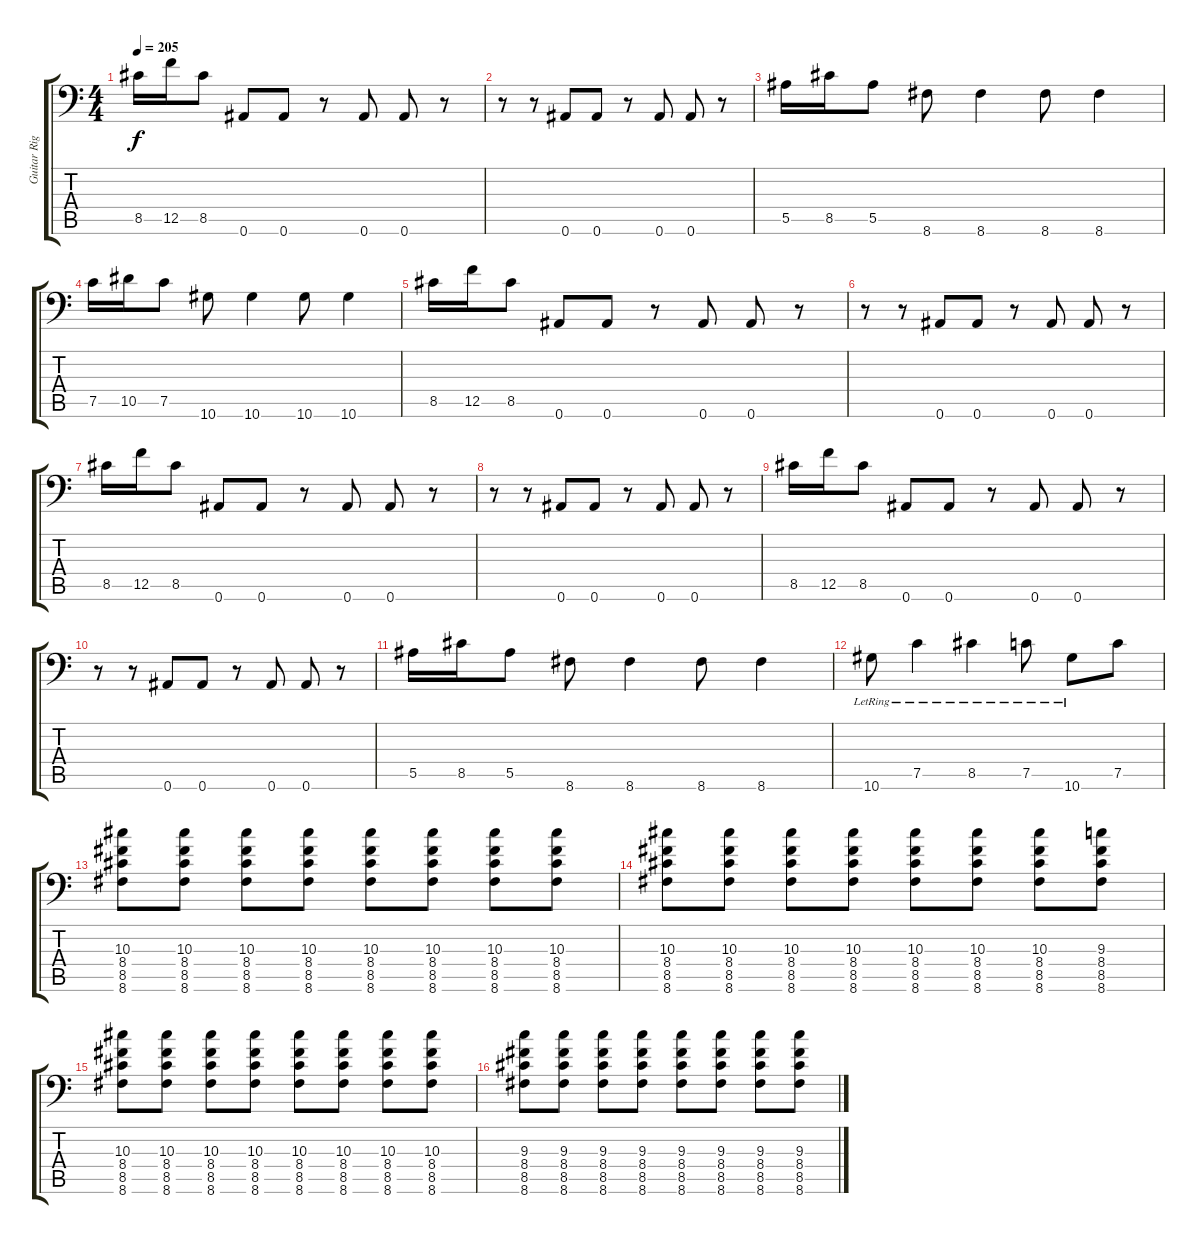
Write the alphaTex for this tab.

\track ("Guitar Right" "Guitar Rig") {instrument distortionguitar}
\staff {score tabs}
\tuning (C4 G3 Eb3 Bb2 F2 Bb1) {hide}
\ts (4 4)
\tempo 205
\clef f4
\ks c
8.5.16{dy f} 12.5.16 8.5.8 0.6.8 0.6.8 r.8 0.6.8 0.6.8 r.8 |
r.8 r.8 0.6.8 0.6.8 r.8 0.6.8 0.6.8 r.8 |
5.5.16 8.5.16 5.5.8 8.6.8 8.6.4 8.6.8 8.6.4 |
7.5.16 10.5.16 7.5.8 10.6.8 10.6.4 10.6.8 10.6.4 |
8.5.16 12.5.16 8.5.8 0.6.8 0.6.8 r.8 0.6.8 0.6.8 r.8 |
r.8 r.8 0.6.8 0.6.8 r.8 0.6.8 0.6.8 r.8 |
8.5.16 12.5.16 8.5.8 0.6.8 0.6.8 r.8 0.6.8 0.6.8 r.8 |
r.8 r.8 0.6.8 0.6.8 r.8 0.6.8 0.6.8 r.8 |
8.5.16 12.5.16 8.5.8 0.6.8 0.6.8 r.8 0.6.8 0.6.8 r.8 |
r.8 r.8 0.6.8 0.6.8 r.8 0.6.8 0.6.8 r.8 |
5.5.16 8.5.16 5.5.8 8.6.8 8.6.4 8.6.8 8.6.4 |
10.6{lr}.8 7.5{lr}.4 8.5{lr}.4 7.5{lr}.8 10.6{lr}.8 7.5.8 |
(10.3 8.4 8.5 8.6).8 (10.3 8.4 8.5 8.6).8 (10.3 8.4 8.5 8.6).8 (10.3 8.4 8.5 8.6).8 (10.3 8.4 8.5 8.6).8 (10.3 8.4 8.5 8.6).8 (10.3 8.4 8.5 8.6).8 (10.3 8.4 8.5 8.6).8 |
(10.3 8.4 8.5 8.6).8 (10.3 8.4 8.5 8.6).8 (10.3 8.4 8.5 8.6).8 (10.3 8.4 8.5 8.6).8 (10.3 8.4 8.5 8.6).8 (10.3 8.4 8.5 8.6).8 (10.3 8.4 8.5 8.6).8 (9.3 8.4 8.5 8.6).8 |
(10.3 8.4 8.5 8.6).8 (10.3 8.4 8.5 8.6).8 (10.3 8.4 8.5 8.6).8 (10.3 8.4 8.5 8.6).8 (10.3 8.4 8.5 8.6).8 (10.3 8.4 8.5 8.6).8 (10.3 8.4 8.5 8.6).8 (10.3 8.4 8.5 8.6).8 |
(9.3 8.4 8.5 8.6).8 (9.3 8.4 8.5 8.6).8 (9.3 8.4 8.5 8.6).8 (9.3 8.4 8.5 8.6).8 (9.3 8.4 8.5 8.6).8 (9.3 8.4 8.5 8.6).8 (9.3 8.4 8.5 8.6).8 (9.3 8.4 8.5 8.6).8
